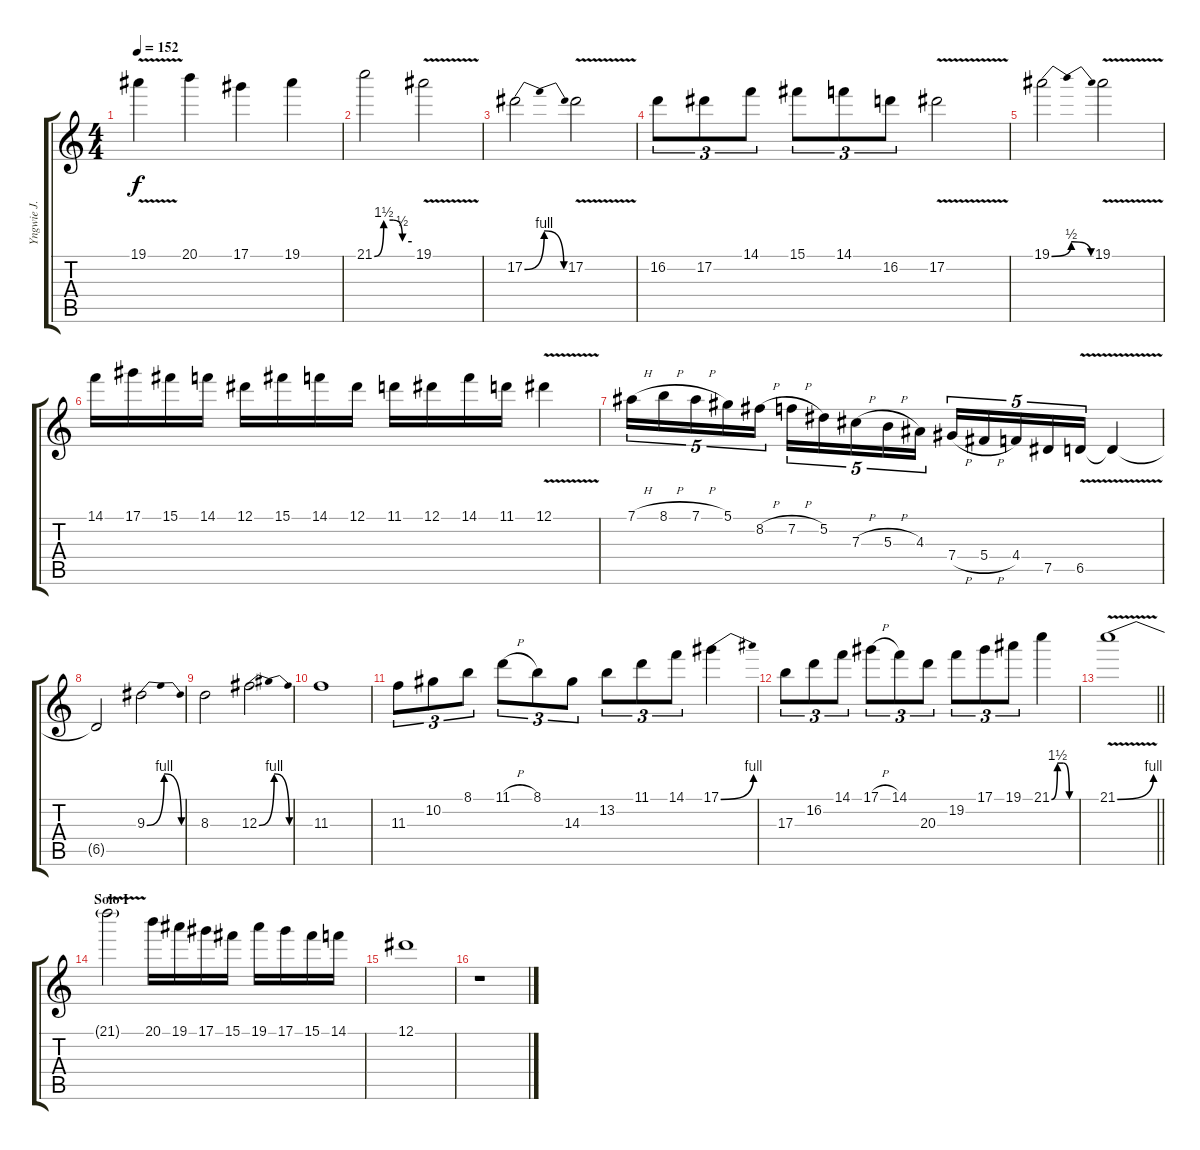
\track ("Yngwie J. Malmsteen (Guitar 1)" "Yngwie J. ") {instrument overdrivenguitar}
\staff {score tabs}
\tuning (Eb4 Bb3 Gb3 Db3 Ab2 Eb2) {hide}
\ts (4 4)
\tempo 152
\clef g2
\ks c
19.1{v}.4{dy f} 20.1.4 17.1.4 19.1.4 |
21.1{be (custom 0 0 15 6 30 6 45 2 60 2)}.2 19.1{v}.2 |
17.2{be (bendrelease 0 0 15 4 30 4 60 0)}.2 17.2{v}.2 |
16.2.8{tu (3 2)} 17.2.8{tu (3 2)} 14.1.8{tu (3 2)} 15.1.8{tu (3 2)} 14.1.8{tu (3 2)} 16.2.8{tu (3 2)} 17.2{v}.2 |
19.1{be (bendrelease 0 0 15 2 30 2 60 0)}.2 19.1{v}.2 |
14.1.16 17.1.16 15.1.16 14.1.16 12.1.16 15.1.16 14.1.16 12.1.16 11.1.16 12.1.16 14.1.16 11.1.16 12.1{v}.4 |
7.1{h}.16{tu (5 4)} 8.1{h}.16{tu (5 4)} 7.1{h}.16{tu (5 4)} 5.1.16{tu (5 4)} 8.2{h}.16{tu (5 4)} 7.2{h}.16{tu (5 4)} 5.2.16{tu (5 4)} 7.3{h}.16{tu (5 4)} 5.3{h}.16{tu (5 4)} 4.3.16{tu (5 4)} 7.4{h}.16{tu (5 4)} 5.4{h}.16{tu (5 4)} 4.4.16{tu (5 4)} 7.5.16{tu (5 4)} 6.5{v}.16{tu (5 4)} 6.5{t}.4 |
6.5{t}.2 9.3{be (bendrelease 0 0 15 4 30 4 60 0)}.2 |
8.3.2 12.3{be (bendrelease 0 0 15 4 30 4 60 0)}.2 |
11.3.1 |
11.3.8{tu (3 2)} 10.2.8{tu (3 2)} 8.1.8{tu (3 2)} 11.1{h}.8{tu (3 2)} 8.1.8{tu (3 2)} 14.3.8{tu (3 2)} 13.2.8{tu (3 2)} 11.1.8{tu (3 2)} 14.1.8{tu (3 2)} 17.1{be (bend 0 0 60 4)}.4 |
17.3.8{tu (3 2)} 16.2.8{tu (3 2)} 14.1.8{tu (3 2)} 17.1{h}.8{tu (3 2)} 14.1.8{tu (3 2)} 20.3.8{tu (3 2)} 19.2.8{tu (3 2)} 17.1.8{tu (3 2)} 19.1.8{tu (3 2)} 21.1{be (custom 0 0 15 6 30 6 45 0 60 0)}.4 |
\barLineRight lightlight
21.1{be (bend 0 0 60 4) v}.1 |
\section ("" "Solo I")
21.1{t}.2 20.1.16 19.1.16 17.1.16 15.1.16 19.1.16 17.1.16 15.1.16 14.1.16 |
12.1.1 |
r.1
